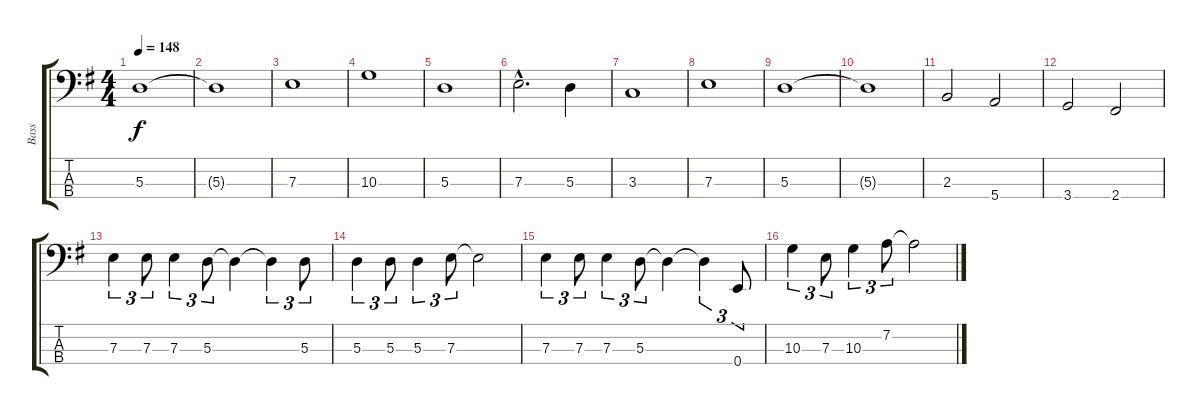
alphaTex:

\track ("Bass" "Bass") {instrument electricbasspick}
\staff {score tabs}
\tuning (G2 D2 A1 E1) {hide}
\ts (4 4)
\tempo 148
\clef f4
\ks g
5.3.1{dy f} |
5.3{t}.1 |
7.3.1 |
10.3.1 |
5.3.1 |
7.3{hac}.2{d} 5.3.4 |
3.3.1 |
7.3.1 |
5.3.1 |
5.3{t}.1 |
2.3.2 5.4.2 |
3.4.2 2.4.2 |
7.3.4{tu (3 2)} 7.3.8{tu (3 2)} 7.3.4{tu (3 2)} 5.3.8{tu (3 2)} 5.3{t}.4 5.3{t}.4{tu (3 2)} 5.3.8{tu (3 2)} |
5.3.4{tu (3 2)} 5.3.8{tu (3 2)} 5.3.4{tu (3 2)} 7.3.8{tu (3 2)} 7.3{t}.2 |
7.3.4{tu (3 2)} 7.3.8{tu (3 2)} 7.3.4{tu (3 2)} 5.3.8{tu (3 2)} 5.3{t}.4 5.3{t}.4{tu (3 2)} 0.4.8{tu (3 2)} |
10.3.4{tu (3 2)} 7.3.8{tu (3 2)} 10.3.4{tu (3 2)} 7.2.8{tu (3 2)} 7.2{t}.2
